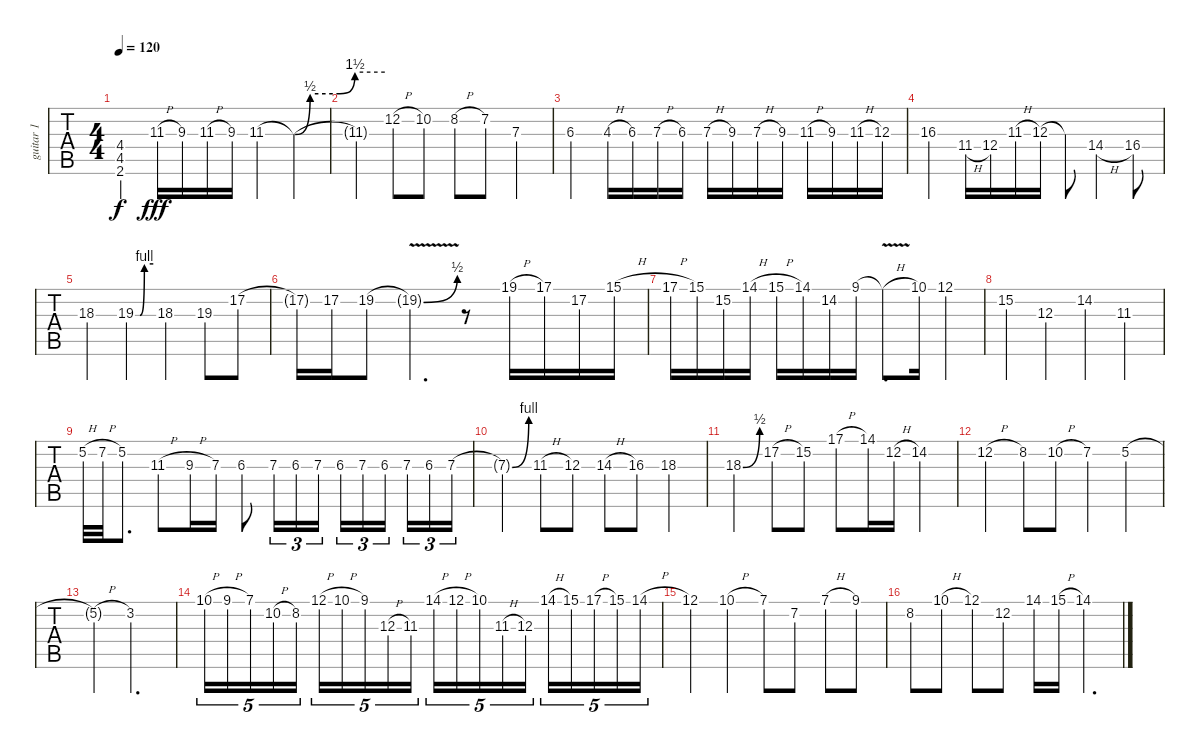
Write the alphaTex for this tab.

\track ("guitar 1" "guitar 1") {instrument distortionguitar}
\staff {tabs}
\tuning (D4 A3 F3 C3 G2 D2) {hide}
\ts (4 4)
\tempo 120
\clef g2
\ks eminor
(4.4{t} 4.5{t} 2.6{t}).4{dy f} 11.3{h}.16{dy fff} 9.3.16 11.3{h}.16 9.3.16 11.3.4 11.3{be (custom 0 0 10 2 30 2 40 6 60 6) t}.4 |
11.3{t}.4 12.2{h}.8 10.2.8 8.2{h}.8 7.2.8 7.3.4 |
6.3.4 4.3{h}.16 6.3.16 7.3{h}.16 6.3.16 7.3{h}.16 9.3.16 7.3{h}.16 9.3.16 11.3{h}.16 9.3.16 11.3{h}.16 12.3.16 |
16.3.4 11.4{h}.16 12.4.16 11.3{h}.16 12.3.16 12.3{t}.8 14.4{h}.4 16.4.8 |
18.3.4 19.3{be (custom 0 0 15 0 30 4 60 4)}.4 18.3.4 19.3.8 17.2.8 |
17.2{t}.16 17.2.16 19.2.8 19.2{be (bend 0 0 60 2) v t}.4{d} r.8 19.1{h}.16 17.1.16 17.2.16 15.1{h}.16 |
17.1{h}.16 15.1.16 15.2.16 14.1{h}.16 15.1{h}.16 14.1.16 14.2.16 9.1.16 9.1{v h t}.8{d} 10.1.16 12.1.4 |
15.2.4 12.3.4 14.2.4 11.3.4 |
5.2{h}.32 7.2{h}.32 5.2.8{d} 11.3{h}.8 9.3{h}.16 7.3.16 6.3.8 7.3.16{tu (3 2)} 6.3.16{tu (3 2)} 7.3.16{tu (3 2)} 6.3.16{tu (3 2)} 7.3.16{tu (3 2)} 6.3.16{tu (3 2) beam splitsecondary} 7.3.16{tu (3 2)} 6.3.16{tu (3 2)} 7.3.16{tu (3 2)} |
7.3{be (bend 0 0 60 4) t}.4 11.3{h}.8 12.3.8 14.3{h}.8 16.3.8 18.3.4 |
18.3{be (bend 0 0 60 2)}.4 17.2{h}.8 15.2.8 17.1{h}.8 14.1.16 12.2{h}.16 14.2.4 |
12.2{h}.4 8.2.8 10.2{h}.8 7.2.4 5.2.4 |
5.2{h t}.4 3.2.2{d} |
10.1{h}.16{tu (5 4)} 9.1{h}.16{tu (5 4)} 7.1.16{tu (5 4)} 10.2{h}.16{tu (5 4)} 8.2.16{tu (5 4)} 12.1{h}.16{tu (5 4)} 10.1{h}.16{tu (5 4)} 9.1.16{tu (5 4)} 12.3{h}.16{tu (5 4)} 11.3.16{tu (5 4)} 14.1{h}.16{tu (5 4)} 12.1{h}.16{tu (5 4)} 10.1.16{tu (5 4)} 11.3{h}.16{tu (5 4)} 12.3.16{tu (5 4)} 14.1{h}.16{tu (5 4)} 15.1.16{tu (5 4)} 17.1{h}.16{tu (5 4)} 15.1.16{tu (5 4)} 14.1{h}.16{tu (5 4)} |
12.1.4 10.1{h}.4 7.1.8 7.2.8 7.1{h}.8 9.1.8 |
8.2.8 10.1{h}.8 12.1.8 12.2.8 14.1.16 15.1{h}.16 14.1.4{d}
